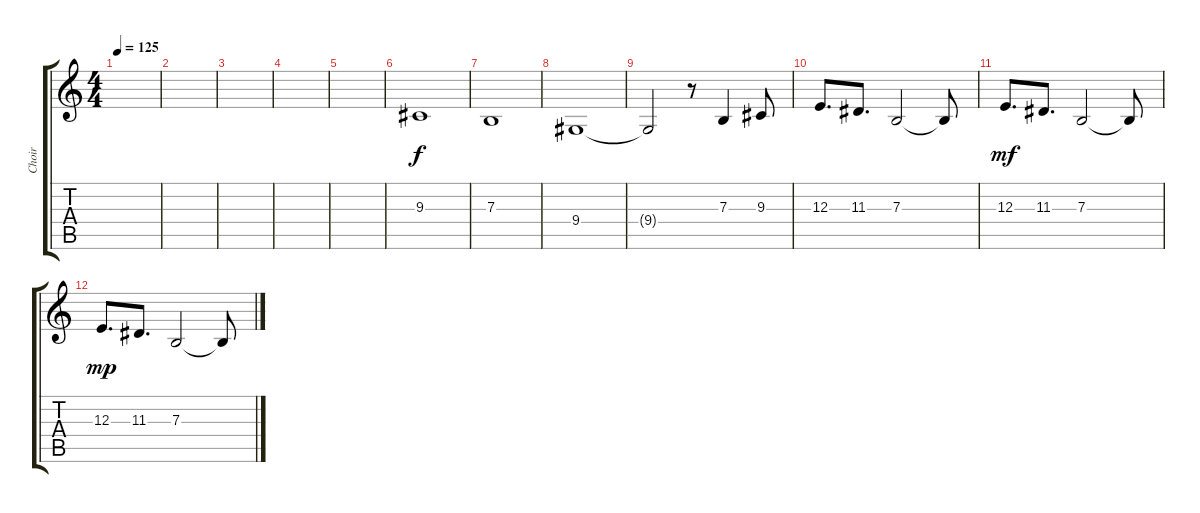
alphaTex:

\track ("Choir" "Choir") {instrument oboe}
\staff {score tabs}
\tuning (Db4 Ab3 E3 B2 Gb2 Db2) {hide}
\ts (4 4)
\tempo 125
\clef g2
\ks c
|
|
|
|
|
9.3.1 |
7.3.1 |
9.4.1 |
9.4{t}.2 r.8 7.3.4 9.3.8 |
12.3.8{d} 11.3.8{d} 7.3.2 7.3{t}.8 |
12.3.8{d dy mf} 11.3.8{d} 7.3.2 7.3{t}.8 |
12.3.8{d dy mp} 11.3.8{d} 7.3.2 7.3{t}.8
